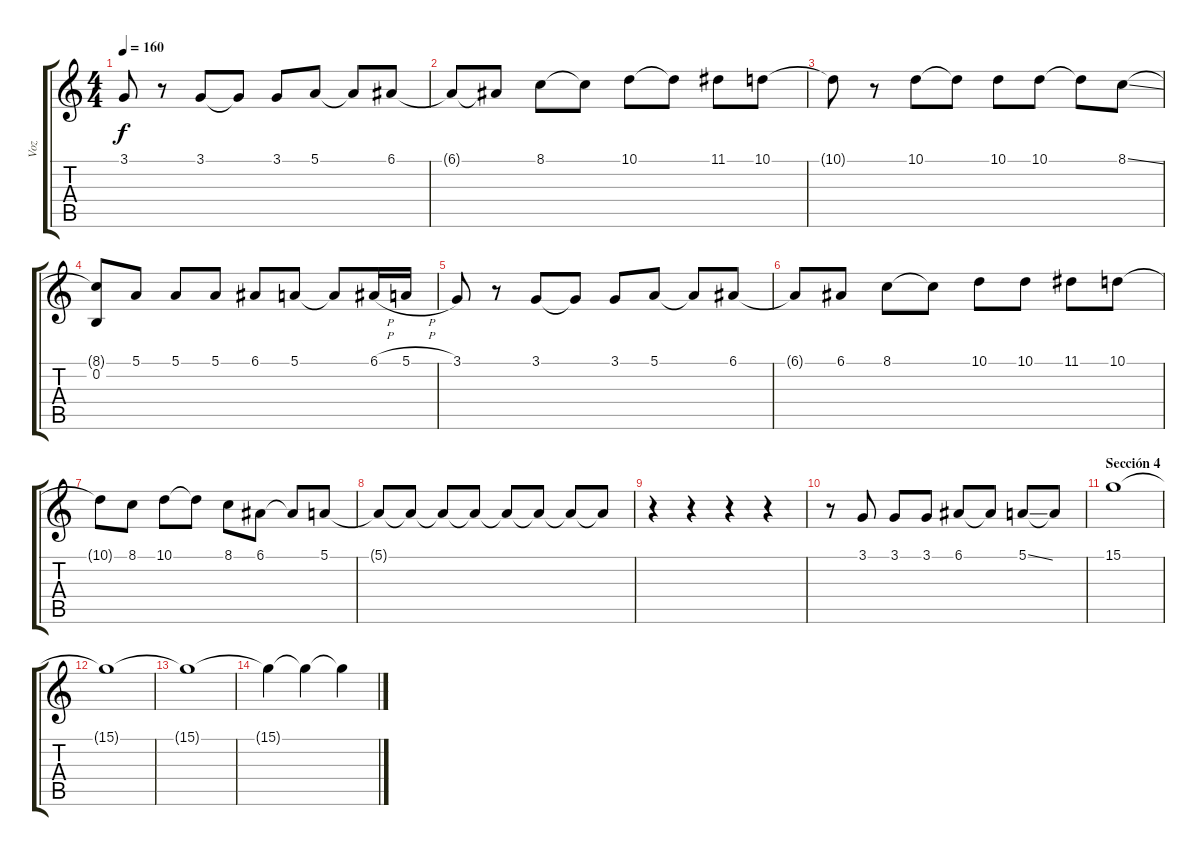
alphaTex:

\track ("Voz" "Voz") {instrument trombone}
\staff {score tabs}
\tuning (E4 B3 G3 D3 A2 E2) {hide}
\ts (4 4)
\tempo 160
\clef g2
\ks c
3.1{t}.8{dy f} r.8 3.1.8 3.1{t}.8 3.1.8 5.1.8 5.1{t}.8 6.1.8 |
6.1{t}.8 6.1{t}.8 8.1.8 8.1{t}.8 10.1.8 10.1{t}.8 11.1.8 10.1.8 |
10.1{t}.8 r.8 10.1.8 10.1{t}.8 10.1.8 10.1.8 10.1{t}.8 8.1{ss}.8 |
(8.1{t} 0.2).8 5.1.8 5.1.8 5.1.8 6.1.8 5.1.8 5.1{t}.8 6.1{h}.16 5.1{h}.16 |
3.1.8 r.8 3.1.8 3.1{t}.8 3.1.8 5.1.8 5.1{t}.8 6.1.8 |
6.1{t}.8 6.1.8 8.1.8 8.1{t}.8 10.1.8 10.1.8 11.1.8 10.1.8 |
10.1{t}.8 8.1.8 10.1.8 10.1{t}.8 8.1.8 6.1.8 6.1{t}.8 5.1.8 |
5.1{t}.8 5.1{t}.8 5.1{t}.8 5.1{t}.8 5.1{t}.8 5.1{t}.8 5.1{t}.8 5.1{t}.8 |
r.4 r.4 r.4 r.4 |
r.8 3.1.8 3.1.8 3.1.8 6.1.8 6.1{t}.8 5.1{ss}.8 5.1{t}.8 |
\section ("" "Sección 4")
15.1.1 |
15.1{t}.1 |
15.1{t}.1 |
15.1{t}.4 15.1{t}.4 15.1{t}.4
